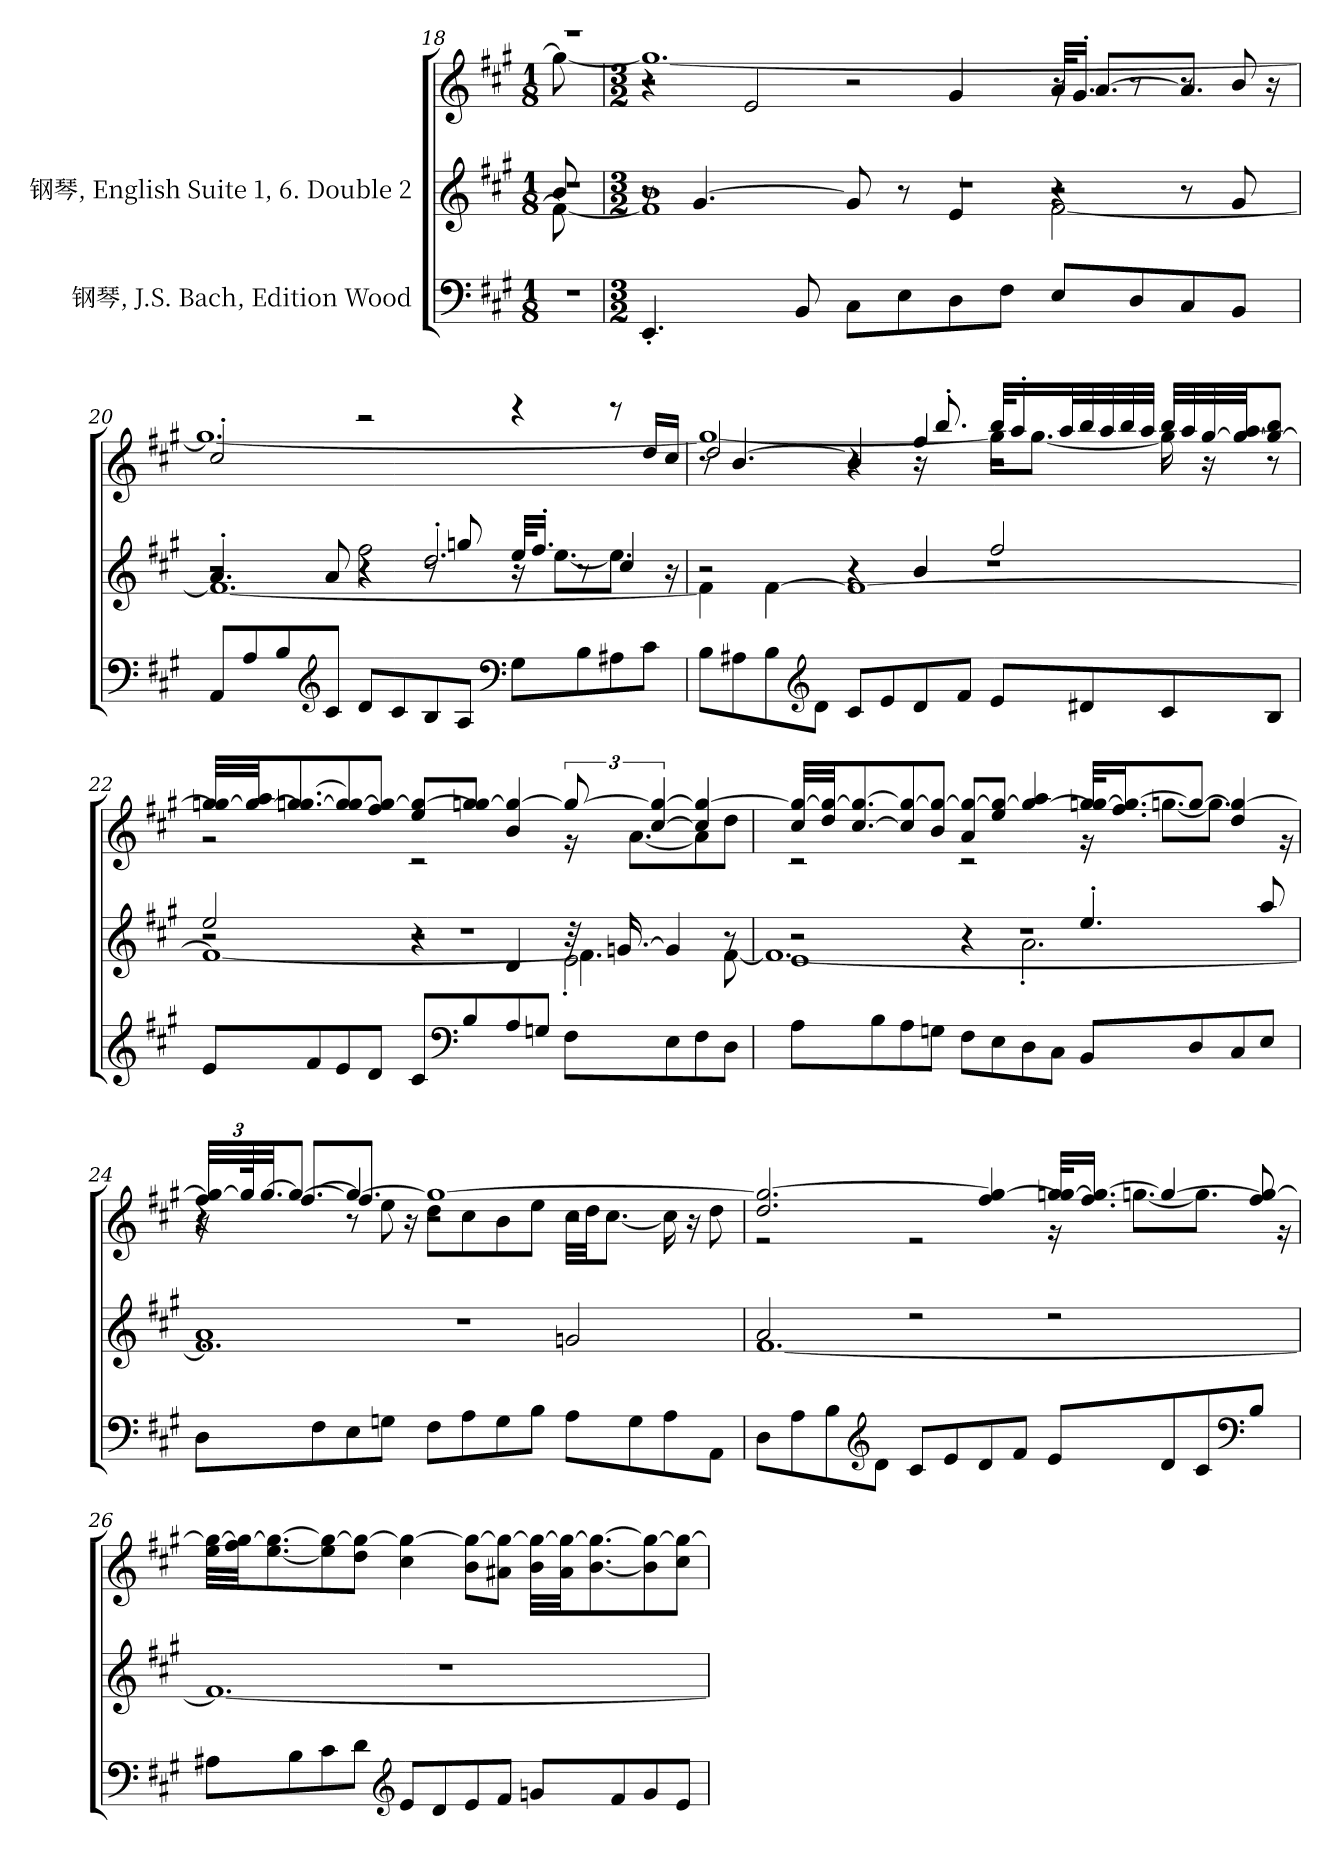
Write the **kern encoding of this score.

**kern	**kern	**kern
*part2	*part1	*part1
*staff3	*staff2	*staff1
*I"钢琴, J.S. Bach, Edition Wood	*I"钢琴, English Suite 1, 6. Double 2	*
!!LO:PB:g=z
*clefF4	*clefG2	*clefG2
*k[f#c#g#]	*k[f#c#g#]	*k[f#c#g#]
*M1/8	*M1/8	*M1/8
=18	=18	=18
*	*^	*^
*	*	*^	*	*
8r	8r	8f#\_	8b/	8r	8gg#\_
*	*v	*v	*v	*	*
*	*	*v	*v
=19	=19	=19
*M3/2	*M3/2	*M3/2
*	*^	*^
*	*	*^	*	*^
*	*	*	*^	*	*	*
4.EE'/	1.r	1f#]	8r	1b	4r	1.gg#_	2r
.	.	.	[4.g#/	.	.	.	.
.	.	.	.	.	2e/	.	.
8BB/	.	.	.	.	.	.	.
8C#\L	.	.	8g#/]	.	.	.	2r
8E\	.	.	8r	.	.	.	.
8D\	.	.	4e/	.	4g#/	.	.
8F#\J	.	.	.	.	.	.	.
8E/L	.	2r	4r	[2f#\	32a/KLL	.	16r
.	.	.	.	.	16.g#'/JJ	.	.
.	.	.	.	.	.	.	[8.a/L
8D/	.	.	.	.	8r	.	.
8C#/	.	.	8r	.	8r	.	8.a/J]
8BB/J	.	.	8g#/	.	8b/	.	.
.	.	.	.	.	.	.	16r
*	*	*	*	*	*	*v	*v
!!LO:LB:g=z
=20	=20	=20	=20	=20	=20	=20
8AA/L	2r	2r	4.a'/	1.f#_	2cc#'/	1.gg#_
8A/	.	.	.	.	.	.
8B/	.	.	.	.	.	.
*clefG2	*	*	*	*	*	*
8c#/J	.	.	8a/	.	.	.
8d/L	4r	2ff#\	4r	.	2r	.
8c#/	.	.	.	.	.	.
8B/	2.dd'/	.	8r	.	.	.
8A/J	.	.	8ggn/	.	.	.
*clefF4	*	*	*	*	*	*
8G#\L	.	16r	32ee/KLL	.	4r	.
.	.	.	16.ff#'/JJ	.	.	.
.	.	[8.ee\L	.	.	.	.
8B\	.	.	8r	.	.	.
8A#X\	.	8.ee\J]	4cc#/	.	8r	.
8c#\J	.	.	.	.	16dd/LL	.
.	.	16r	.	.	16cc#/JJ	.
*	*	*	*v	*v	*	*
!!LO:LB:g=z
=21	=21	=21	=21	=21	=21
*	*	*	*	*	*^
8B\L	1.r	2r	4f#\]	8r	1gg#_	2dd/
8A#X\	.	.	.	[4.b/	.	.
8B\	.	.	[4f#\	.	.	.
*clefG2	*	*	*	*	*	*
8d\J	.	.	.	.	.	.
8c#/L	.	4r	1f#_	4b/]	.	4r
8e/	.	.	.	.	.	.
8d/	.	4b/	.	16r	.	4ff#/
.	.	.	.	8.bb'/	.	.
8f#/J	.	.	.	.	.	.
8e/L	.	2ff#/	.	32bb/KLL	16gg#\KL]	2r
.	.	.	.	16aa'/	.	.
.	.	.	.	.	[8.gg#\J	.
.	.	.	.	32aa/L	.	.
8d#X/	.	.	.	32bb/	.	.
.	.	.	.	32aa/	.	.
.	.	.	.	32bb/	.	.
.	.	.	.	32aa/JJJ	.	.
8c#/	.	.	.	32bb/LLL	16gg#\]	.
.	.	.	.	32aa/	.	.
.	.	.	.	[32gg#/	16r	.
.	.	.	.	32gg#/_ 32aa/JJ	.	.
8B/J	.	.	.	8gg#/_ 8bb/J	8r	.
*	*	*	*	*	*v	*v
!!LO:LB:g=z
=22	=22	=22	=22	=22	=22
*	*	*	*^	*	*
8e/L	1.r	2r	2ee/	1f#_	32ggn/ 32gg#/_LLL	2r
.	.	.	.	.	32gg#/_ 32aa/JJ	.
.	.	.	.	.	[8.ggn/ 8.gg#/_	.
8f#/	.	.	.	.	.	.
8e/	.	.	.	.	8gg/] 8gg#/_	.
8d/J	.	.	.	.	8ff#/ 8gg#/_J	.
8c#/L	.	2r	4r	.	8ee/ 8gg#/_L	2r
*clefF4	*	*	*	*	*	*
8B/	.	.	.	.	8ggn/ 8gg#/_J	.
8A/	.	.	4d/	.	4b/ 4gg#/_	.
8Gn/J	.	.	.	.	.	.
8F#\L	.	2e'\	32r	4.f#\]	12gg#/_	16r
.	.	.	[16.gn/	.	.	.
.	.	.	.	.	.	[8.a\L
.	.	.	.	.	[6cc#/ 6gg#/_	.
8E\	.	.	4g/]	.	.	.
8F#\	.	.	.	.	4cc#/] 4gg#/_	8a\]
8D\J	.	.	8r	[8f#\	.	8dd\J
!!LO:PB:g=z	!!
=23	=23	=23	=23	=23	=23	=23
8A\L	1.r	2r	1e	1.f#_	32cc#/ 32gg#/_LLL	2r
.	.	.	.	.	32dd/ 32gg#/_JJ	.
.	.	.	.	.	[8.cc#/ 8.gg#/_	.
8B\	.	.	.	.	.	.
8A\	.	.	.	.	8cc#/] 8gg#/_	.
8Gn\J	.	.	.	.	8b/ 8gg#/_J	.
8F#\L	.	4r	.	.	8a/ 8gg#/_L	2r
8E\	.	.	.	.	8ee/ 8gg#/_J	.
8D\	.	2.a'\	.	.	4gg#/_ 4aa/	.
8C#\J	.	.	.	.	.	.
8BB/L	.	.	4.ee'/	.	32ggn/ 32gg#/_KLL	16r
.	.	.	.	.	16.ff#/ 16.gg#/_J	.
.	.	.	.	.	.	[8.ggn\L
8D/	.	.	.	.	8gg#/J_	.
8C#/	.	.	.	.	4dd/ 4gg#/_	8.gg\J]
8E/J	.	.	8aa/	.	.	.
.	.	.	.	.	.	16r
*	*	*	*v	*v	*	*
*	*	*	*	*v	*v
!!LO:LB:g=z
=24	=24	=24	=24	=24
*	*	*	*	*Xbrackettup
*	*	*	*	*^
*	*	*	*	*	*^
8D\L	1.r	1a'	1.f#]	48ff#/ 48gg#/_LLL	4r	16r
.	.	.	.	96gg#/K]	.	.
.	.	.	.	[48.gg#/JJ	.	.
.	.	.	.	8.gg#/J_	.	[8.ff#/L
8F#\	.	.	.	.	.	.
8E\	.	.	.	4gg#/_	8r	8.ff#/J]
8Gn\J	.	.	.	.	8ee\	.
.	.	.	.	.	.	16r
8F#\L	.	.	.	1gg#_	8dd\L	2r
8A\	.	.	.	.	8cc#\	.
8G\	.	.	.	.	8b\	.
8B\J	.	.	.	.	8ee\J	.
8A\L	.	2gn/	.	.	32cc#\LLL	2r
.	.	.	.	.	32dd\JJ	.
.	.	.	.	.	[8.cc#\J	.
8G\	.	.	.	.	.	.
8A\	.	.	.	.	16cc#\]	.
.	.	.	.	.	16r	.
8AA\J	.	.	.	.	8dd\	.
*	*	*v	*v	*	*	*
*	*	*	*	*v	*v
!!LO:LB:g=z
=25	=25	=25	=25	=25
8D\L	2a/	[1.f#	2.dd/ 2.gg#/_	2r
8A\	.	.	.	.
8B\	.	.	.	.
*clefG2	*	*	*	*
8d\J	.	.	.	.
8c#/L	2r	.	.	2r
8e/	.	.	.	.
8d/	.	.	4ff#/ 4gg#/_	.
8f#/J	.	.	.	.
8e/L	2r	.	32ggn/ 32gg#/_KLL	16r
.	.	.	16.ff#/ 16.gg#/_JJ	.
.	.	.	.	[8.ggn\L
8d/	.	.	4gg#/_	.
8c#/	.	.	.	8.gg\J]
*clefF4	*	*	*	*
8B/J	.	.	8ff#/ 8gg#/_	.
.	.	.	.	16r
*	*	*	*v	*v
!!LO:LB:g=z
=26	=26	=26	=26
8A#X\L	1.r	1.f#_	32ee\ 32gg#\_LLL
.	.	.	32ff#\ 32gg#\_JJ
.	.	.	[8.ee\ 8.gg#\_
8B\	.	.	.
8c#\	.	.	8ee\] 8gg#\_
8d\J	.	.	8dd\ 8gg#\_J
*clefG2	*	*	*
8e/L	.	.	4cc#\ 4gg#\_
8d/	.	.	.
8e/	.	.	8b\ 8gg#\_L
8f#/J	.	.	8a#X\ 8gg#\_J
8gn/L	.	.	32b\ 32gg#\_LLL
.	.	.	32a#\ 32gg#\_JJ
.	.	.	[8.b\ 8.gg#\_
8f#/	.	.	.
8g/	.	.	8b\] 8gg#\_
8e/J	.	.	8cc#\ 8gg#\_J
*	*v	*v	*
=	=	=
*-	*-	*-
